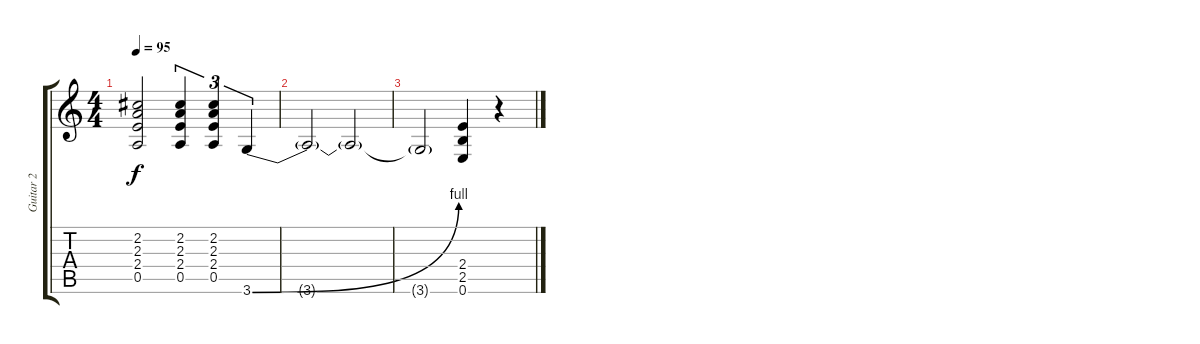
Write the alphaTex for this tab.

\track ("Guitar 2" "Guitar 2") {instrument overdrivenguitar}
\staff {score tabs}
\tuning (E4 B3 G3 D3 A2 E2) {hide}
\ts (4 4)
\tempo 95
\clef g2
\ks c
(2.2{t} 2.3{t} 2.4{t} 0.5{t}).2{dy f} (2.2 2.3 2.4 0.5).4{tu (3 2)} (2.2 2.3 2.4 0.5).4{tu (3 2)} 3.6{be (bend 0 0 60 4)}.4{tu (3 2)} |
3.6{t}.2 3.6{t}.2 |
3.6{t}.2 (2.4 2.5 0.6).4 r.4
